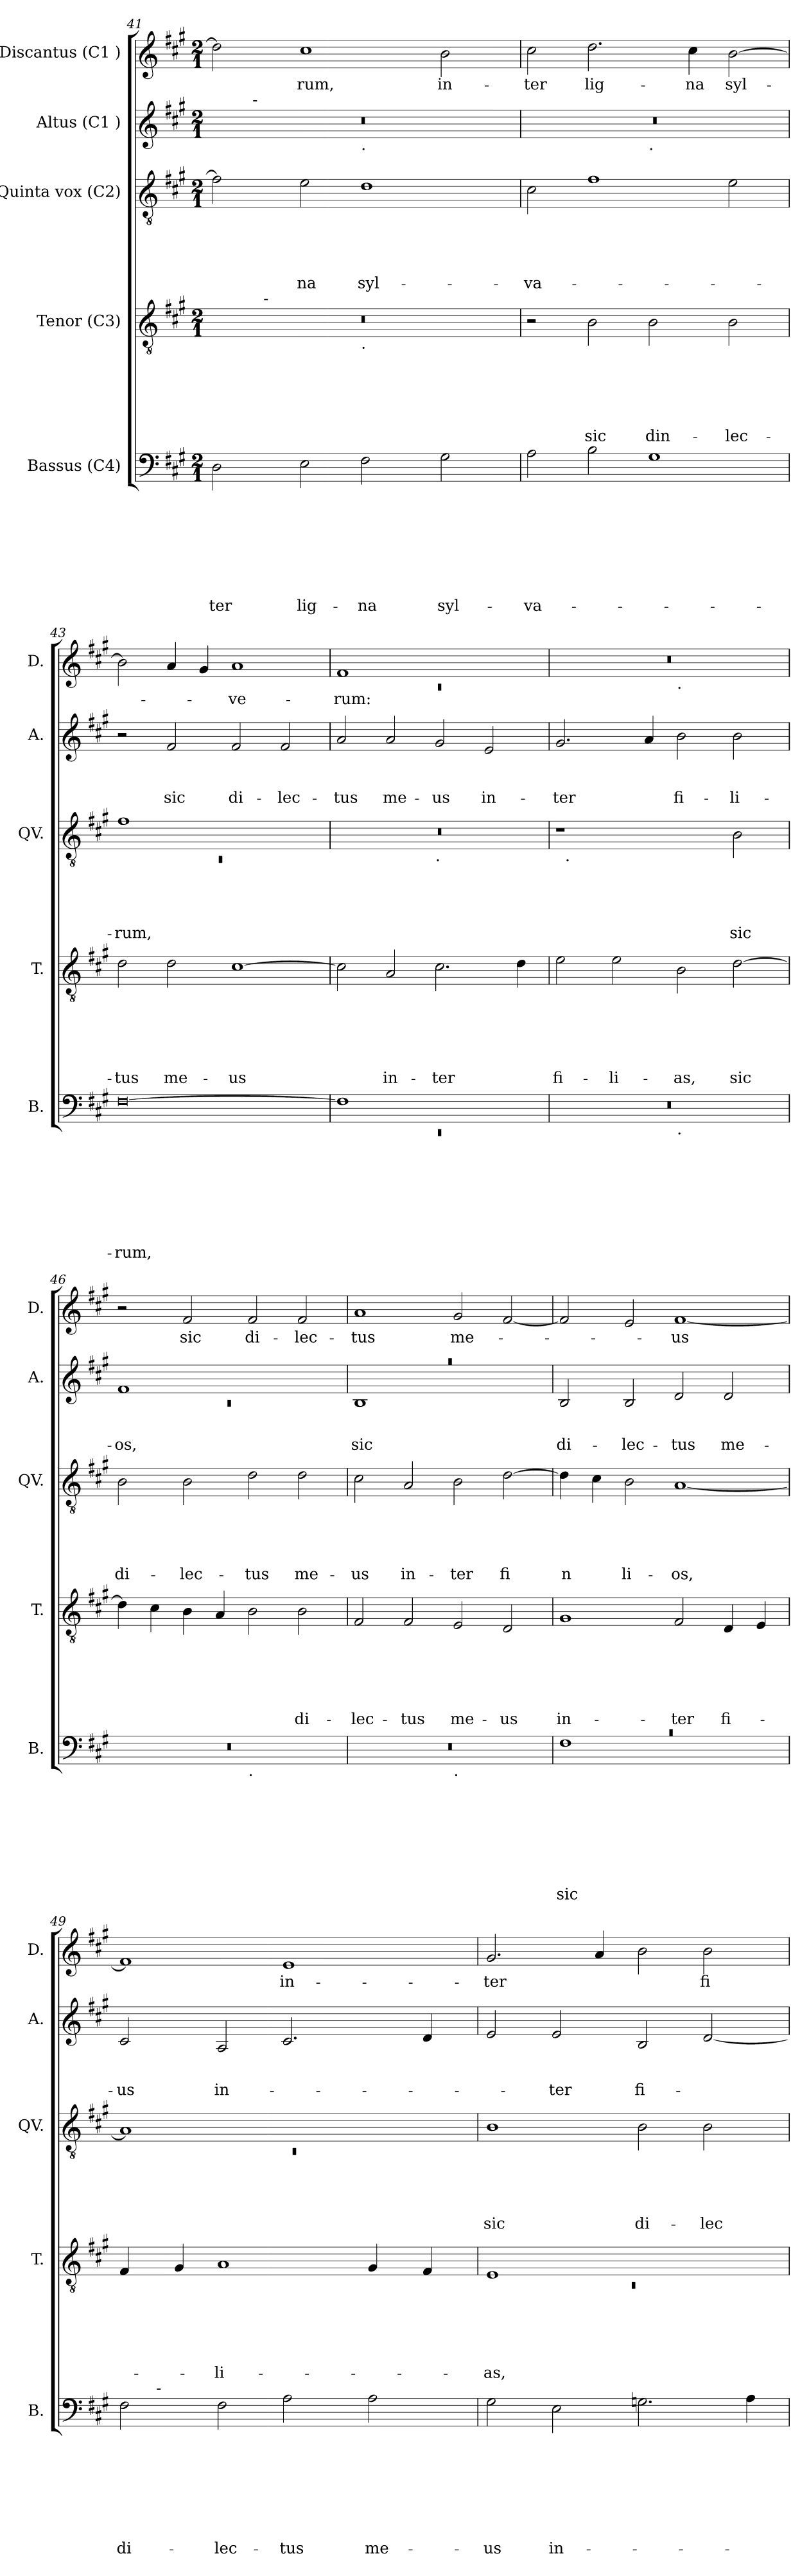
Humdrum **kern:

**kern	**text	**text	**text	**text	**text	**text	**text	**text	**kern	**text	**text	**text	**text	**text	**text	**kern	**text	**text	**text	**text	**text	**kern	**text	**text	**text	**kern	**text
*part5	*part5	*part5	*part5	*part5	*part5	*part5	*part5	*part5	*part4	*part4	*part4	*part4	*part4	*part4	*part4	*part3	*part3	*part3	*part3	*part3	*part3	*part2	*part2	*part2	*part2	*part1	*part1
*staff5	*staff5	*staff5	*staff5	*staff5	*staff5	*staff5	*staff5	*staff5	*staff4	*staff4	*staff4	*staff4	*staff4	*staff4	*staff4	*staff3	*staff3	*staff3	*staff3	*staff3	*staff3	*staff2	*staff2	*staff2	*staff2	*staff1	*staff1
*I"Bassus (C4)	*	*	*	*	*	*	*	*	*I"Tenor (C3)	*	*	*	*	*	*	*I"Quinta vox (C2)	*	*	*	*	*	*I"Altus (C1 )	*	*	*	*I"Discantus (C1 )	*
*I'B.	*	*	*	*	*	*	*	*	*I'T.	*	*	*	*	*	*	*I'QV.	*	*	*	*	*	*I'A.	*	*	*	*I'D.	*
!!LO:LB:g=z
*clefF4	*	*	*	*	*	*	*	*	*clefGv2	*	*	*	*	*	*	*clefGv2	*	*	*	*	*	*clefG2	*	*	*	*clefG2	*
*k[f#c#g#]	*	*	*	*	*	*	*	*	*k[f#c#g#]	*	*	*	*	*	*	*k[f#c#g#]	*	*	*	*	*	*k[f#c#g#]	*	*	*	*k[f#c#g#]	*
*A:	*	*	*	*	*	*	*	*	*A:	*	*	*	*	*	*	*A:	*	*	*	*	*	*A:	*	*	*	*A:	*
*M2/1	*	*	*	*	*	*	*	*	*M2/1	*	*	*	*	*	*	*M2/1	*	*	*	*	*	*M2/1	*	*	*	*M2/1	*
=41	=41	=41	=41	=41	=41	=41	=41	=41	=41	=41	=41	=41	=41	=41	=41	=41	=41	=41	=41	=41	=41	=41	=41	=41	=41	=41	=41
!	!	!	!	!	!	!	!	!LO:LY:b	!	!	!	!	!	!	!	!	!	!	!	!	!	!	!	!	!	!	!
*	*	*	*	*	*	*	*	*	*^	*	*	*	*	*	*	*	*	*	*	*	*	*^	*	*	*	*	*
*	*	*	*	*	*	*	*	*	*	*^	*	*	*	*	*	*	*	*	*	*	*	*	*	*^	*	*	*	*	*
2D\	.	.	.	.	.	.	.	-ter	0r	4ryy	1ryy	.	.	.	.	.	.	2f#\]	.	.	.	.	.	0r	4ryy	1ryy	.	.	.	2dd\]	.
!	!	!	!	!	!	!	!	!	!	!	!	!	!	!	!	!	!	!	!	!	!	!	!	!	!LO:TX:a:t=-	!	!	!	!	!	!
.	.	.	.	.	.	.	.	.	.	32ryy	.	.	.	.	.	.	.	.	.	.	.	.	.	.	1..ryy	.	.	.	.	.	.
!	!	!	!	!	!	!	!	!	!	!LO:TX:a:t=-	!	!	!	!	!	!	!	!	!	!	!	!	!	!	!	!	!	!	!	!	!
.	.	.	.	.	.	.	.	.	.	1ryy	.	.	.	.	.	.	.	.	.	.	.	.	.	.	.	.	.	.	.	.	.
!	!	!	!	!	!	!	!	!LO:LY:b	!	!	!	!	!	!	!	!	!	!	!	!	!	!	!LO:LY:b	!	!	!	!	!	!	!	!LO:LY:b
2E\	.	.	.	.	.	.	.	lig-	.	.	.	.	.	.	.	.	.	2e\	.	.	.	.	-na	.	.	.	.	.	.	1cc#	-rum,
!	!	!	!	!	!	!	!	!	!	!	!	!	!	!	!	!	!	!	!	!	!	!	!	!	!	!LO:TX:b:t=.	!	!	!	!	!
!	!	!	!	!	!	!	!	!	!	!	!LO:TX:b:t=.	!	!	!	!	!	!	!	!	!	!	!	!	!	!	!	!	!	!	!	!
!	!	!	!	!	!	!	!	!LO:LY:b	!	!	!	!	!	!	!	!	!	!	!	!	!	!	!LO:LY:b	!	!	!	!	!	!	!	!
2F#\	.	.	.	.	.	.	.	-na	.	.	1ryy	.	.	.	.	.	.	1d	.	.	.	.	syl-	.	.	1ryy	.	.	.	.	.
.	.	.	.	.	.	.	.	.	.	2ryy	.	.	.	.	.	.	.	.	.	.	.	.	.	.	.	.	.	.	.	.	.
!	!	!	!	!	!	!	!	!LO:LY:b	!	!	!	!	!	!	!	!	!	!	!	!	!	!	!	!	!	!	!	!	!	!	!LO:LY:b
2G#\	.	.	.	.	.	.	.	syl-	.	.	.	.	.	.	.	.	.	.	.	.	.	.	.	.	.	.	.	.	.	2b\	in-
.	.	.	.	.	.	.	.	.	.	8..ryy	.	.	.	.	.	.	.	.	.	.	.	.	.	.	.	.	.	.	.	.	.
=42	=42	=42	=42	=42	=42	=42	=42	=42	=42	=42	=42	=42	=42	=42	=42	=42	=42	=42	=42	=42	=42	=42	=42	=42	=42	=42	=42	=42	=42	=42	=42
!	!	!	!	!	!	!	!	!LO:LY:b	!	!	!	!	!	!	!	!	!	!	!	!	!	!	!LO:LY:b	!	!	!	!	!	!	!	!LO:LY:b
*	*	*	*	*	*	*	*	*	*v	*v	*v	*	*	*	*	*	*	*	*	*	*	*	*	*	*v	*v	*	*	*	*	*
2A\	.	.	.	.	.	.	.	-va-	2r	.	.	.	.	.	.	2c#\	.	.	.	.	-va-	0r	1ryy	.	.	.	2cc#\	-ter
!	!	!	!	!	!	!	!	!	!	!	!	!	!	!	!LO:LY:b	!	!	!	!	!	!	!	!	!	!	!	!	!LO:LY:b
2B\	.	.	.	.	.	.	.	.	2B\	.	.	.	.	.	sic	1f#	.	.	.	.	.	.	.	.	.	.	2.dd\	lig-
!	!	!	!	!	!	!	!	!	!	!	!	!	!	!	!	!	!	!	!	!	!	!	!LO:TX:b:t=.	!	!	!	!	!
!	!	!	!	!	!	!	!	!	!	!	!	!	!	!	!LO:LY:b	!	!	!	!	!	!	!	!	!	!	!	!	!
1G#	.	.	.	.	.	.	.	.	2B\	.	.	.	.	.	din-	.	.	.	.	.	.	.	1ryy	.	.	.	.	.
!	!	!	!	!	!	!	!	!	!	!	!	!	!	!	!	!	!	!	!	!	!	!	!	!	!	!	!	!LO:LY:b
.	.	.	.	.	.	.	.	.	.	.	.	.	.	.	.	.	.	.	.	.	.	.	.	.	.	.	4cc#\	-na
!	!	!	!	!	!	!	!	!	!	!	!	!	!	!	!LO:LY:b	!	!	!	!	!	!	!	!	!	!	!	!	!LO:LY:b
.	.	.	.	.	.	.	.	.	2B\	.	.	.	.	.	-lec-	2e\	.	.	.	.	.	.	.	.	.	.	[>2b\	syl-
=43	=43	=43	=43	=43	=43	=43	=43	=43	=43	=43	=43	=43	=43	=43	=43	=43	=43	=43	=43	=43	=43	=43	=43	=43	=43	=43	=43	=43
*	*	*	*	*	*	*	*	*	*	*	*	*	*	*	*	*^	*	*	*	*	*	*	*	*	*	*	*	*
!	!	!	!	!	!	!	!	!LO:LY:b	!	!	!	!	!	!	!LO:LY:b	!	!LO:N:vis=1	!	!	!	!	!LO:LY:b	!	!	!	!	!	!	!
*	*	*	*	*	*	*	*	*	*	*	*	*	*	*	*	*	*	*	*	*	*	*	*v	*v	*	*	*	*	*
[>0F#	.	.	.	.	.	.	.	-rum,	2d\	.	.	.	.	.	-tus	1f#	0rC	.	.	.	.	-rum,	2r	.	.	.	2b\]	.
!	!	!	!	!	!	!	!	!	!	!	!	!	!	!	!LO:LY:b	!	!	!	!	!	!	!	!	!	!	!LO:LY:b	!	!
.	.	.	.	.	.	.	.	.	2d\	.	.	.	.	.	me-	.	.	.	.	.	.	.	2f#/	.	.	sic	4a/	.
.	.	.	.	.	.	.	.	.	.	.	.	.	.	.	.	.	.	.	.	.	.	.	.	.	.	.	4g#/	.
!	!	!	!	!	!	!	!	!	!	!	!	!	!	!	!LO:LY:b	!	!	!	!	!	!	!	!	!	!	!LO:LY:b	!	!LO:LY:b
.	.	.	.	.	.	.	.	.	[>1c#	.	.	.	.	.	-us	1ryy	.	.	.	.	.	.	2f#/	.	.	di-	1a	-ve-
!	!	!	!	!	!	!	!	!	!	!	!	!	!	!	!	!	!	!	!	!	!	!	!	!	!	!LO:LY:b	!	!
.	.	.	.	.	.	.	.	.	.	.	.	.	.	.	.	.	.	.	.	.	.	.	2f#/	.	.	-lec-	.	.
=44	=44	=44	=44	=44	=44	=44	=44	=44	=44	=44	=44	=44	=44	=44	=44	=44	=44	=44	=44	=44	=44	=44	=44	=44	=44	=44	=44	=44
*^	*	*	*	*	*	*	*	*	*	*	*	*	*	*	*	*	*	*	*	*	*	*	*	*	*	*	*^	*
!	!LO:N:vis=1	!	!	!	!	!	!	!	!	!	!	!	!	!	!	!	!	!	!	!	!	!	!	!	!	!	!LO:LY:b	!	!LO:N:vis=1	!LO:LY:b
1F#]	0rEE	.	.	.	.	.	.	.	.	2c#\]	.	.	.	.	.	.	0r	1ryy	.	.	.	.	.	2a/	.	.	-tus	1f#	0rc	-rum:
!	!	!	!	!	!	!	!	!	!	!	!	!	!	!	!	!LO:LY:b	!	!	!	!	!	!	!	!	!	!	!LO:LY:b	!	!	!
.	.	.	.	.	.	.	.	.	.	2A/	.	.	.	.	.	in-	.	.	.	.	.	.	.	2a/	.	.	me-	.	.	.
!	!	!	!	!	!	!	!	!	!	!	!	!	!	!	!	!	!	!LO:TX:b:t=.	!	!	!	!	!	!	!	!	!	!	!	!
!	!	!	!	!	!	!	!	!	!	!	!	!	!	!	!	!LO:LY:b	!	!	!	!	!	!	!	!	!	!	!LO:LY:b	!	!	!
1ryy	.	.	.	.	.	.	.	.	.	2.c#\	.	.	.	.	.	-ter	.	1ryy	.	.	.	.	.	2g#/	.	.	-us	1ryy	.	.
!	!	!	!	!	!	!	!	!	!	!	!	!	!	!	!	!	!	!	!	!	!	!	!	!	!	!	!LO:LY:b	!	!	!
.	.	.	.	.	.	.	.	.	.	.	.	.	.	.	.	.	.	.	.	.	.	.	.	2e/	.	.	in-	.	.	.
.	.	.	.	.	.	.	.	.	.	4d\	.	.	.	.	.	.	.	.	.	.	.	.	.	.	.	.	.	.	.	.
!!LO:LB:g=z	!!
=45	=45	=45	=45	=45	=45	=45	=45	=45	=45	=45	=45	=45	=45	=45	=45	=45	=45	=45	=45	=45	=45	=45	=45	=45	=45	=45	=45	=45	=45	=45
!	!	!	!	!	!	!	!	!	!	!	!	!	!	!	!	!LO:LY:b	!	!	!	!	!	!	!	!	!	!	!LO:LY:b	!	!	!
0r	1ryy	.	.	.	.	.	.	.	.	2e\	.	.	.	.	.	fi-	1r	32ryy	.	.	.	.	.	2.g#/	.	.	-ter	0r	1ryy	.
!	!	!	!	!	!	!	!	!	!	!	!	!	!	!	!	!	!	!LO:TX:b:t=.	!	!	!	!	!	!	!	!	!	!	!	!
.	.	.	.	.	.	.	.	.	.	.	.	.	.	.	.	.	.	1ryy	.	.	.	.	.	.	.	.	.	.	.	.
!	!	!	!	!	!	!	!	!	!	!	!	!	!	!	!	!LO:LY:b	!	!	!	!	!	!	!	!	!	!	!	!	!	!
.	.	.	.	.	.	.	.	.	.	2e\	.	.	.	.	.	-li-	.	.	.	.	.	.	.	.	.	.	.	.	.	.
.	.	.	.	.	.	.	.	.	.	.	.	.	.	.	.	.	.	.	.	.	.	.	.	4a/	.	.	.	.	.	.
!	!	!	!	!	!	!	!	!	!	!	!	!	!	!	!	!	!	!	!	!	!	!	!	!	!	!	!	!	!LO:TX:b:t=.	!
!	!LO:TX:b:t=.	!	!	!	!	!	!	!	!	!	!	!	!	!	!	!	!	!	!	!	!	!	!	!	!	!	!	!	!	!
!	!	!	!	!	!	!	!	!	!	!	!	!	!	!	!	!LO:LY:b	!	!	!	!	!	!	!	!	!	!	!LO:LY:b	!	!	!
.	1ryy	.	.	.	.	.	.	.	.	2B\	.	.	.	.	.	-as,	2ryy	.	.	.	.	.	.	2b\	.	.	fi-	.	1ryy	.
.	.	.	.	.	.	.	.	.	.	.	.	.	.	.	.	.	.	2ryy	.	.	.	.	.	.	.	.	.	.	.	.
!	!	!	!	!	!	!	!	!	!	!	!	!	!	!	!	!LO:LY:b	!	!	!	!	!	!	!LO:LY:b	!	!	!	!LO:LY:b	!	!	!
.	.	.	.	.	.	.	.	.	.	[>2d\	.	.	.	.	.	sic	2B\	.	.	.	.	.	sic	2b\	.	.	-li-	.	.	.
.	.	.	.	.	.	.	.	.	.	.	.	.	.	.	.	.	.	4...ryy	.	.	.	.	.	.	.	.	.	.	.	.
=46	=46	=46	=46	=46	=46	=46	=46	=46	=46	=46	=46	=46	=46	=46	=46	=46	=46	=46	=46	=46	=46	=46	=46	=46	=46	=46	=46	=46	=46	=46
*	*	*	*	*	*	*	*	*	*	*	*	*	*	*	*	*	*	*	*	*	*	*	*	*^	*	*	*	*	*	*
!	!	!	!	!	!	!	!	!	!	!	!	!	!	!	!	!	!	!	!	!	!	!	!LO:LY:b	!	!LO:N:vis=1	!	!	!LO:LY:b	!	!	!
*	*	*	*	*	*	*	*	*	*	*	*	*	*	*	*	*	*v	*v	*	*	*	*	*	*	*	*	*	*	*v	*v	*
0r	1ryy	.	.	.	.	.	.	.	.	4d\]	.	.	.	.	.	.	2B\	.	.	.	.	di-	1f#	0rc	.	.	-os,	2r	.
.	.	.	.	.	.	.	.	.	.	4c#\	.	.	.	.	.	.	.	.	.	.	.	.	.	.	.	.	.	.	.
!	!	!	!	!	!	!	!	!	!	!	!	!	!	!	!	!	!	!	!	!	!	!LO:LY:b	!	!	!	!	!	!	!LO:LY:b
.	.	.	.	.	.	.	.	.	.	4B\	.	.	.	.	.	.	2B\	.	.	.	.	-lec-	.	.	.	.	.	2f#/	sic
.	.	.	.	.	.	.	.	.	.	4A/	.	.	.	.	.	.	.	.	.	.	.	.	.	.	.	.	.	.	.
!	!LO:TX:b:t=.	!	!	!	!	!	!	!	!	!	!	!	!	!	!	!	!	!	!	!	!	!	!	!	!	!	!	!	!
!	!	!	!	!	!	!	!	!	!	!	!	!	!	!	!	!	!	!	!	!	!	!LO:LY:b	!	!	!	!	!	!	!LO:LY:b
.	1ryy	.	.	.	.	.	.	.	.	2B\	.	.	.	.	.	.	2d\	.	.	.	.	-tus	1ryy	.	.	.	.	2f#/	di-
!	!	!	!	!	!	!	!	!	!	!	!	!	!	!	!	!LO:LY:b	!	!	!	!	!	!LO:LY:b	!	!	!	!	!	!	!LO:LY:b
.	.	.	.	.	.	.	.	.	.	2B\	.	.	.	.	.	di-	2d\	.	.	.	.	me-	.	.	.	.	.	2f#/	-lec-
=47	=47	=47	=47	=47	=47	=47	=47	=47	=47	=47	=47	=47	=47	=47	=47	=47	=47	=47	=47	=47	=47	=47	=47	=47	=47	=47	=47	=47	=47
!	!	!	!	!	!	!	!	!	!	!	!	!	!	!	!	!LO:LY:b	!	!	!	!	!	!LO:LY:b	!LO:N:vis=1	!	!	!	!LO:LY:b	!	!LO:LY:b
0r	1ryy	.	.	.	.	.	.	.	.	2F#/	.	.	.	.	.	-lec-	2c#\	.	.	.	.	-us	0raa	1B	.	.	sic	1a	-tus
!	!	!	!	!	!	!	!	!	!	!	!	!	!	!	!	!LO:LY:b	!	!	!	!	!	!LO:LY:b	!	!	!	!	!	!	!
.	.	.	.	.	.	.	.	.	.	2F#/	.	.	.	.	.	-tus	2A/	.	.	.	.	in-	.	.	.	.	.	.	.
!	!LO:TX:b:t=.	!	!	!	!	!	!	!	!	!	!	!	!	!	!	!	!	!	!	!	!	!	!	!	!	!	!	!	!
!	!	!	!	!	!	!	!	!	!	!	!	!	!	!	!	!LO:LY:b	!	!	!	!	!	!LO:LY:b	!	!	!	!	!	!	!LO:LY:b
.	1ryy	.	.	.	.	.	.	.	.	2E/	.	.	.	.	.	me-	2B\	.	.	.	.	-ter	.	1ryy	.	.	.	2g#/	me-
!	!	!	!	!	!	!	!	!	!	!	!	!	!	!	!	!LO:LY:b	!	!	!	!	!	!LO:LY:b	!	!	!	!	!	!	!
.	.	.	.	.	.	.	.	.	.	2D/	.	.	.	.	.	-us	[>2d\	.	.	.	.	fi	.	.	.	.	.	[<2f#/	.
*	*	*	*	*	*	*	*	*	*	*	*	*	*	*	*	*	*	*	*	*	*	*	*v	*v	*	*	*	*	*
=48	=48	=48	=48	=48	=48	=48	=48	=48	=48	=48	=48	=48	=48	=48	=48	=48	=48	=48	=48	=48	=48	=48	=48	=48	=48	=48	=48	=48
!LO:N:vis=1	!	!	!	!	!	!	!	!	!LO:LY:b	!	!	!	!	!	!	!LO:LY:b	!	!	!	!	!	!LO:LY:b	!	!	!	!LO:LY:b	!	!
0rc	1F#	.	.	.	.	.	.	.	sic	1G#	.	.	.	.	.	in-	4d\]	.	.	.	.	n	2B/	.	.	di-	2f#/]	.
.	.	.	.	.	.	.	.	.	.	.	.	.	.	.	.	.	4c#\	.	.	.	.	.	.	.	.	.	.	.
!	!	!	!	!	!	!	!	!	!	!	!	!	!	!	!	!	!	!	!	!	!	!LO:LY:b	!	!	!	!LO:LY:b	!	!
.	.	.	.	.	.	.	.	.	.	.	.	.	.	.	.	.	2B\	.	.	.	.	li-	2B/	.	.	-lec-	2e/	.
!	!	!	!	!	!	!	!	!	!	!	!	!	!	!	!	!LO:LY:b	!	!	!	!	!	!LO:LY:b	!	!	!	!LO:LY:b	!	!LO:LY:b
.	1ryy	.	.	.	.	.	.	.	.	2F#/	.	.	.	.	.	-ter	[>1A	.	.	.	.	-os,	2d/	.	.	-tus	[>1f#	-us
!	!	!	!	!	!	!	!	!	!	!	!	!	!	!	!	!LO:LY:b	!	!	!	!	!	!	!	!	!	!LO:LY:b	!	!
.	.	.	.	.	.	.	.	.	.	4D/	.	.	.	.	.	fi-	.	.	.	.	.	.	2d/	.	.	me-	.	.
.	.	.	.	.	.	.	.	.	.	4E/	.	.	.	.	.	.	.	.	.	.	.	.	.	.	.	.	.	.
!!LO:PB:g=z
=49	=49	=49	=49	=49	=49	=49	=49	=49	=49	=49	=49	=49	=49	=49	=49	=49	=49	=49	=49	=49	=49	=49	=49	=49	=49	=49	=49	=49
*	*	*	*	*	*	*	*	*	*	*	*	*	*	*	*	*	*^	*	*	*	*	*	*	*	*	*	*	*
!	!	!	!	!	!	!	!	!	!LO:LY:b	!	!	!	!	!	!	!	!	!LO:N:vis=1	!	!	!	!	!	!	!	!	!LO:LY:b	!	!
2F#\	8.ryy	.	.	.	.	.	.	.	di-	4F#/	.	.	.	.	.	.	1A]	0rC	.	.	.	.	.	2c#/	.	.	-us	1f#]	.
!	!LO:TX:a:t=-	!	!	!	!	!	!	!	!	!	!	!	!	!	!	!	!	!	!	!	!	!	!	!	!	!	!	!	!
.	1ryy	.	.	.	.	.	.	.	.	.	.	.	.	.	.	.	.	.	.	.	.	.	.	.	.	.	.	.	.
.	.	.	.	.	.	.	.	.	.	4G#/	.	.	.	.	.	.	.	.	.	.	.	.	.	.	.	.	.	.	.
!	!	!	!	!	!	!	!	!	!LO:LY:b	!	!	!	!	!	!	!LO:LY:b:rj	!	!	!	!	!	!	!	!	!	!	!LO:LY:b	!	!
2F#\	.	.	.	.	.	.	.	.	-lec-	1A	.	.	.	.	.	-li-	.	.	.	.	.	.	.	2A/	.	.	in-	.	.
!	!	!	!	!	!	!	!	!	!LO:LY:b	!	!	!	!	!	!	!	!	!	!	!	!	!	!	!	!	!	!	!	!LO:LY:b
2A\	.	.	.	.	.	.	.	.	-tus	.	.	.	.	.	.	.	1ryy	.	.	.	.	.	.	2.c#/	.	.	.	1e	in-
.	2ryy	.	.	.	.	.	.	.	.	.	.	.	.	.	.	.	.	.	.	.	.	.	.	.	.	.	.	.	.
!	!	!	!	!	!	!	!	!	!LO:LY:b	!	!	!	!	!	!	!	!	!	!	!	!	!	!	!	!	!	!	!	!
2A\	.	.	.	.	.	.	.	.	me-	4G#/	.	.	.	.	.	.	.	.	.	.	.	.	.	.	.	.	.	.	.
.	4ryy	.	.	.	.	.	.	.	.	.	.	.	.	.	.	.	.	.	.	.	.	.	.	.	.	.	.	.	.
.	.	.	.	.	.	.	.	.	.	4F#/	.	.	.	.	.	.	.	.	.	.	.	.	.	4d/	.	.	.	.	.
.	16ryy	.	.	.	.	.	.	.	.	.	.	.	.	.	.	.	.	.	.	.	.	.	.	.	.	.	.	.	.
=50	=50	=50	=50	=50	=50	=50	=50	=50	=50	=50	=50	=50	=50	=50	=50	=50	=50	=50	=50	=50	=50	=50	=50	=50	=50	=50	=50	=50	=50
*	*	*	*	*	*	*	*	*	*	*^	*	*	*	*	*	*	*	*	*	*	*	*	*	*	*	*	*	*	*
!	!	!	!	!	!	!	!	!	!LO:LY:b	!	!LO:N:vis=1	!	!	!	!	!	!LO:LY:b	!	!	!	!	!	!	!LO:LY:b	!	!	!	!	!	!LO:LY:b
*v	*v	*	*	*	*	*	*	*	*	*	*	*	*	*	*	*	*	*v	*v	*	*	*	*	*	*	*	*	*	*	*
2G#\	.	.	.	.	.	.	.	-us	1E	0rC	.	.	.	.	.	-as,	1B	.	.	.	.	sic	2e/	.	.	.	2.g#/	-ter
!	!	!	!	!	!	!	!	!LO:LY:b	!	!	!	!	!	!	!	!	!	!	!	!	!	!	!	!	!	!LO:LY:b	!	!
2E\	.	.	.	.	.	.	.	in-	.	.	.	.	.	.	.	.	.	.	.	.	.	.	2e/	.	.	-ter	.	.
.	.	.	.	.	.	.	.	.	.	.	.	.	.	.	.	.	.	.	.	.	.	.	.	.	.	.	4a/	.
!	!	!	!	!	!	!	!	!	!	!	!	!	!	!	!	!	!	!	!	!	!	!LO:LY:b	!	!	!	!LO:LY:b	!	!
2.G\	.	.	.	.	.	.	.	.	1ryy	.	.	.	.	.	.	.	2B\	.	.	.	.	di-	2B/	.	.	fi-	2b\	.
!	!	!	!	!	!	!	!	!	!	!	!	!	!	!	!	!	!	!	!	!	!	!LO:LY:b	!	!	!	!	!	!LO:LY:b
.	.	.	.	.	.	.	.	.	.	.	.	.	.	.	.	.	2B\	.	.	.	.	-lec-	[<2d/	.	.	.	2b\	fi-
4A\	.	.	.	.	.	.	.	.	.	.	.	.	.	.	.	.	.	.	.	.	.	.	.	.	.	.	.	.
*	*	*	*	*	*	*	*	*	*v	*v	*	*	*	*	*	*	*	*	*	*	*	*	*	*	*	*	*	*
=	=	=	=	=	=	=	=	=	=	=	=	=	=	=	=	=	=	=	=	=	=	=	=	=	=	=	=
*-	*-	*-	*-	*-	*-	*-	*-	*-	*-	*-	*-	*-	*-	*-	*-	*-	*-	*-	*-	*-	*-	*-	*-	*-	*-	*-	*-
